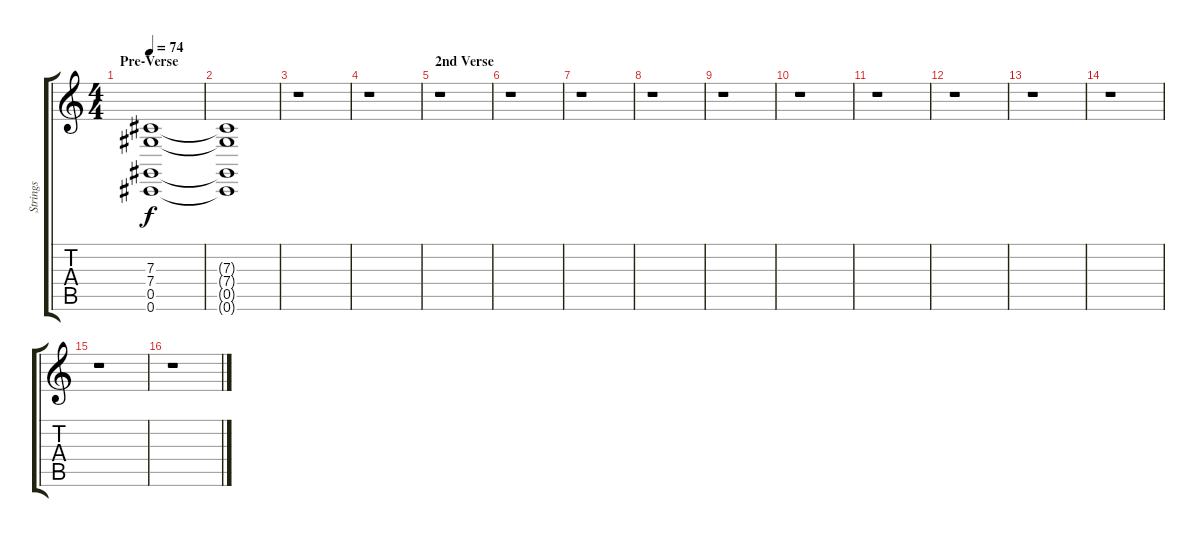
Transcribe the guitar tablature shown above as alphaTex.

\track ("Strings" "Strings") {instrument stringensemble1}
\staff {score tabs}
\tuning (Db4 Ab3 Gb3 Db3 Ab2 Db2) {hide}
\ts (4 4)
\section ("" "Pre-Verse")
\tempo 74
\clef g2
\ks c
(7.3 7.4 0.5 0.6).1{dy f} |
(7.3{t} 7.4{t} 0.5{t} 0.6{t}).1{volume 0} |
r.1 |
r.1 |
\section ("" "2nd Verse")
r.1 |
r.1 |
r.1 |
r.1 |
r.1 |
r.1 |
r.1 |
r.1 |
r.1 |
r.1 |
r.1 |
r.1
